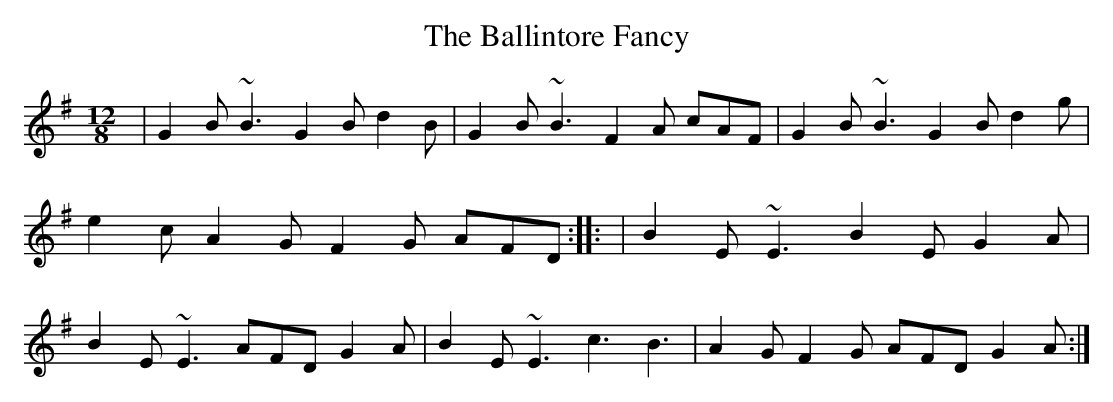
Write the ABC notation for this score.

X:1
T:Ballintore Fancy, The
E:12
M:12/8
K:G
|G2 B ~B3 G2 B d2B|G2 B ~B3 F2A cAF|G2 B ~B3 G2 B d2 g|e2c A2G F2G AFD::\
|B2 E ~E3 B2 E G2 A|B2E ~E3 AFD G2A|B2E ~E3 c3 B3|A2G F2G AFD G2 A:|**
